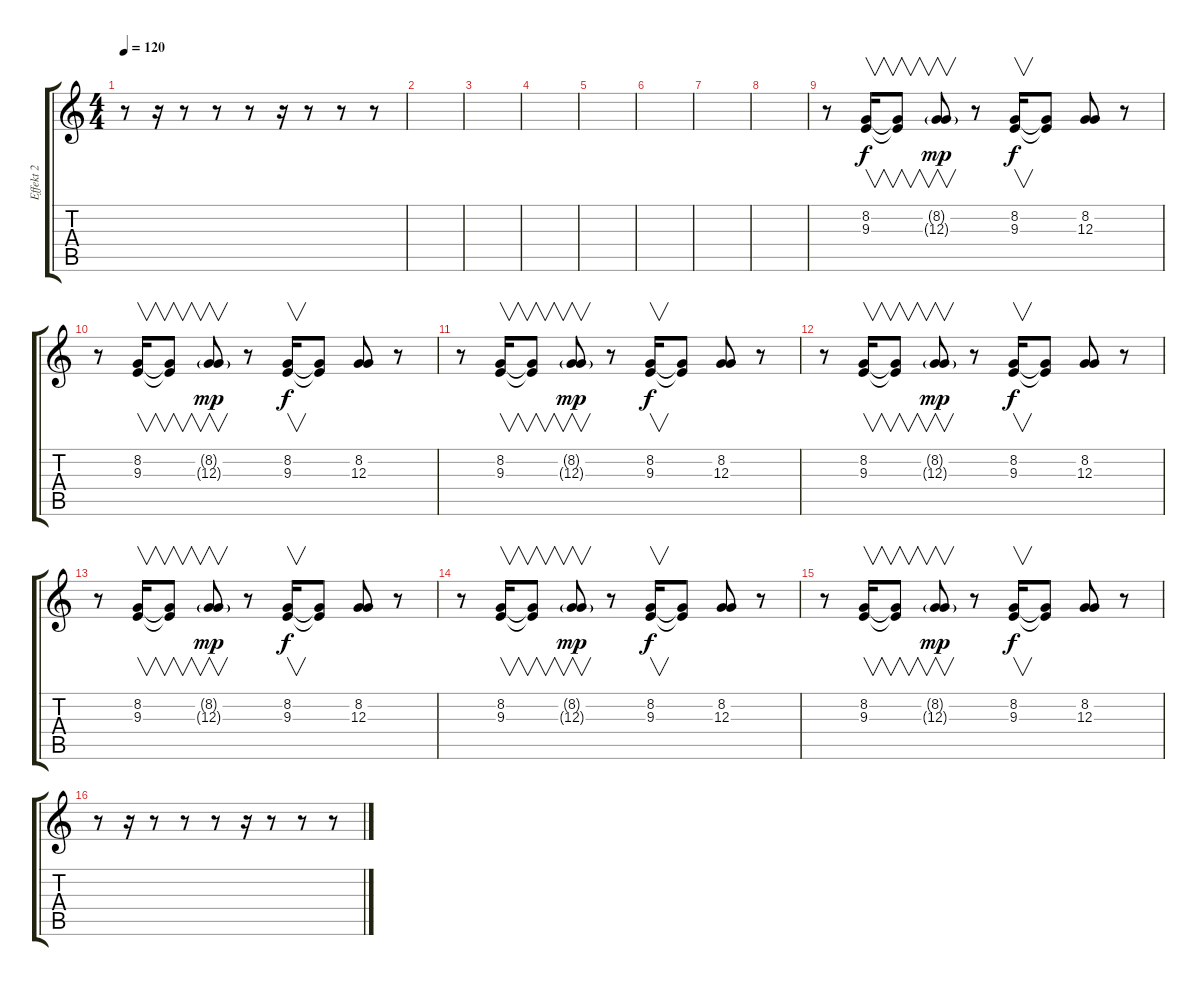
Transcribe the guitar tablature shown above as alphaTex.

\track ("Effekt 2" "Effekt 2") {instrument baritonesax}
\staff {score tabs}
\tuning (E4 B3 G3 D3 A2 E2) {hide}
\ts (4 4)
\tempo 120
\clef g2
\ks c
r.8{dy f} r.16 r.8 r.8 r.8 r.16 r.8 r.8 r.8 |
|
|
|
|
|
|
|
r.8 (8.2 9.3).16{v} (8.2{t} 9.3{t}).8{v} (8.2{g} 12.3{g}).8{v dy mp} r.8 (8.2 9.3).16{v dy f} (8.2{t} 9.3{t}).8 (8.2 12.3).8 r.8 |
r.8 (8.2 9.3).16{v} (8.2{t} 9.3{t}).8{v} (8.2{g} 12.3{g}).8{v dy mp} r.8 (8.2 9.3).16{v dy f} (8.2{t} 9.3{t}).8 (8.2 12.3).8 r.8 |
r.8 (8.2 9.3).16{v} (8.2{t} 9.3{t}).8{v} (8.2{g} 12.3{g}).8{v dy mp} r.8 (8.2 9.3).16{v dy f} (8.2{t} 9.3{t}).8 (8.2 12.3).8 r.8 |
r.8 (8.2 9.3).16{v} (8.2{t} 9.3{t}).8{v} (8.2{g} 12.3{g}).8{v dy mp} r.8 (8.2 9.3).16{v dy f} (8.2{t} 9.3{t}).8 (8.2 12.3).8 r.8 |
r.8 (8.2 9.3).16{v} (8.2{t} 9.3{t}).8{v} (8.2{g} 12.3{g}).8{v dy mp} r.8 (8.2 9.3).16{v dy f} (8.2{t} 9.3{t}).8 (8.2 12.3).8 r.8 |
r.8 (8.2 9.3).16{v} (8.2{t} 9.3{t}).8{v} (8.2{g} 12.3{g}).8{v dy mp} r.8 (8.2 9.3).16{v dy f} (8.2{t} 9.3{t}).8 (8.2 12.3).8 r.8 |
r.8 (8.2 9.3).16{v} (8.2{t} 9.3{t}).8{v} (8.2{g} 12.3{g}).8{v dy mp} r.8 (8.2 9.3).16{v dy f} (8.2{t} 9.3{t}).8 (8.2 12.3).8 r.8 |
r.8 r.16 r.8 r.8 r.8 r.16 r.8 r.8 r.8
